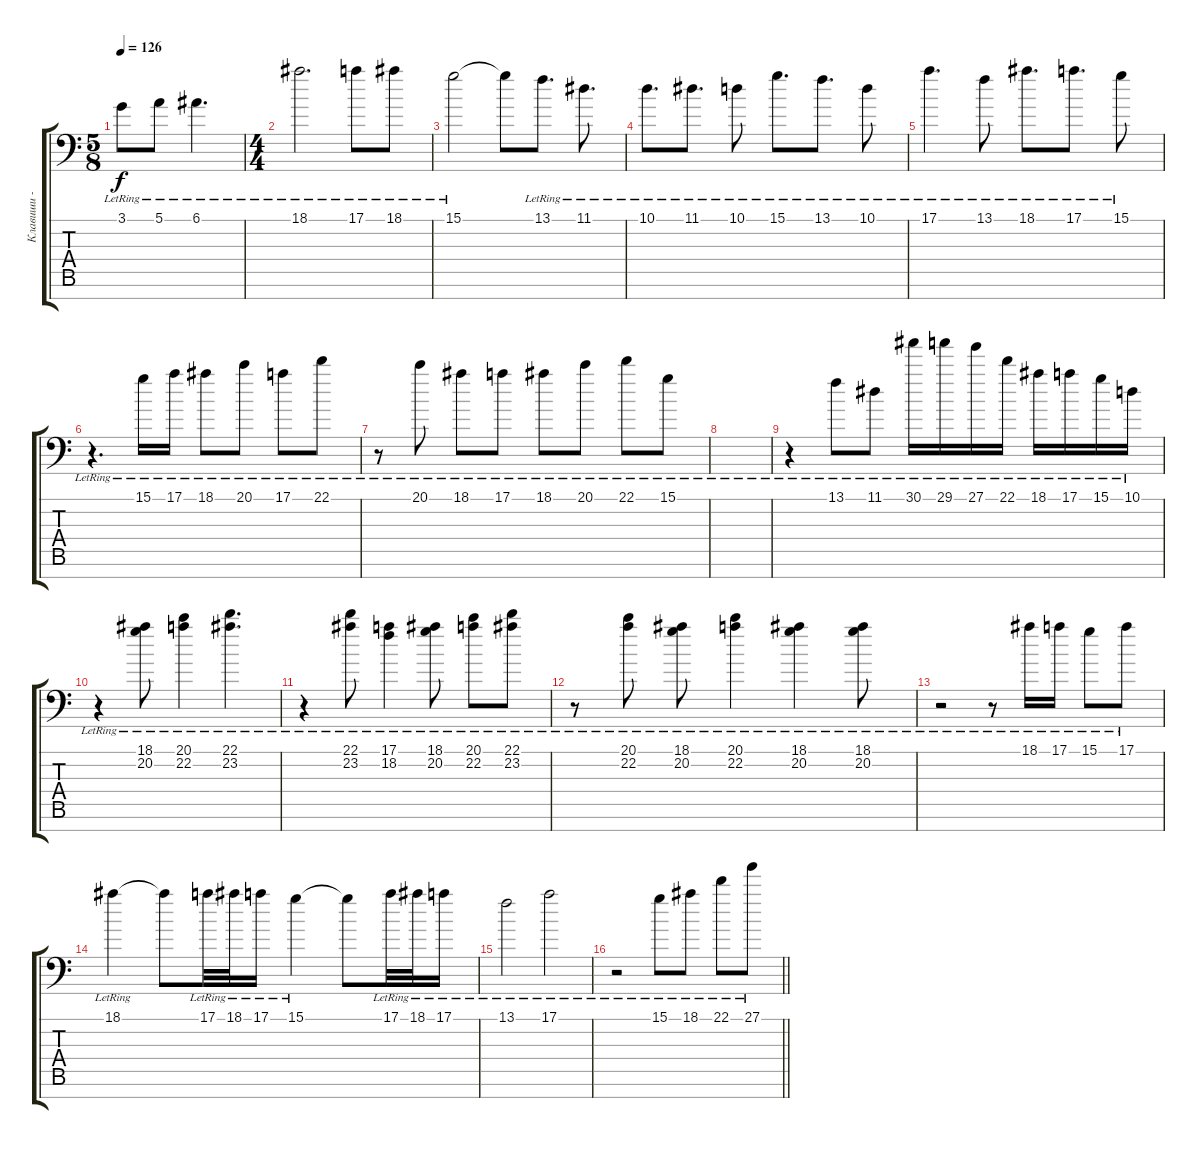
\track ("Клавиши - соло" "Клавиши - ") {instrument brightacousticpiano}
\staff {score tabs}
\tuning (E4 B3 G3 D3 A2 E2 C-1) {hide}
\ts (5 8)
\tempo 126
\clef f4
\ks c
3.1{lr}.8{dy f instrument brightacousticpiano} 5.1{lr}.8 6.1{lr}.4{d} |
\ts (4 4)
18.1{lr}.2{d} 17.1{lr}.8 18.1{lr}.8 |
15.1{lr}.2 15.1{t}.8 13.1{lr}.8{d} 11.1{lr}.8{d} |
10.1{lr}.8{d} 11.1{lr}.8{d} 10.1{lr}.8 15.1{lr}.8{d} 13.1{lr}.8{d} 10.1{lr}.8 |
17.1{lr}.4{d} 13.1{lr}.8 18.1{lr}.8{d} 17.1{lr}.8{d} 15.1{lr}.8 |
r.4{d} 15.1{lr}.16 17.1{lr}.16 18.1{lr}.8 20.1{lr}.8 17.1{lr}.8 22.1{lr}.8 |
r.8 20.1{lr}.8 18.1{lr}.8 17.1{lr}.8 18.1{lr}.8 20.1{lr}.8 22.1{lr}.8 15.1{lr}.8 |
|
r.4 13.1{lr}.8 11.1{lr}.8 30.1{lr}.16 29.1{lr}.16 27.1{lr}.16 22.1{lr}.16 18.1{lr}.16 17.1{lr}.16 15.1{lr}.16 10.1{lr}.16 |
r.4 (18.1{lr} 20.2{lr}).8 (20.1{lr} 22.2{lr}).4 (22.1{lr} 23.2{lr}).4{d} |
r.4 (22.1{lr} 23.2{lr}).8 (17.1{lr} 18.2{lr}).4 (18.1{lr} 20.2{lr}).8 (20.1{lr} 22.2{lr}).8 (22.1{lr} 23.2{lr}).8 |
r.8 (20.1{lr} 22.2{lr}).8 (18.1{lr} 20.2{lr}).8 (20.1{lr} 22.2{lr}).4 (18.1{lr} 20.2{lr}).4 (18.1{lr} 20.2{lr}).8 |
r.2 r.8 18.1{lr}.16 17.1{lr}.16 15.1{lr}.8 17.1{lr}.8 |
18.1{lr}.4 18.1{t}.8 17.1{lr}.32 18.1{lr}.32 17.1{lr}.16 15.1{lr}.4 15.1{t}.8 17.1{lr}.32 18.1{lr}.32 17.1{lr}.16 |
13.1{lr}.2 17.1{lr}.2 |
\barLineRight lightlight
r.2 15.1{lr}.8 18.1{lr}.8 22.1{lr}.8 27.1{lr}.8
